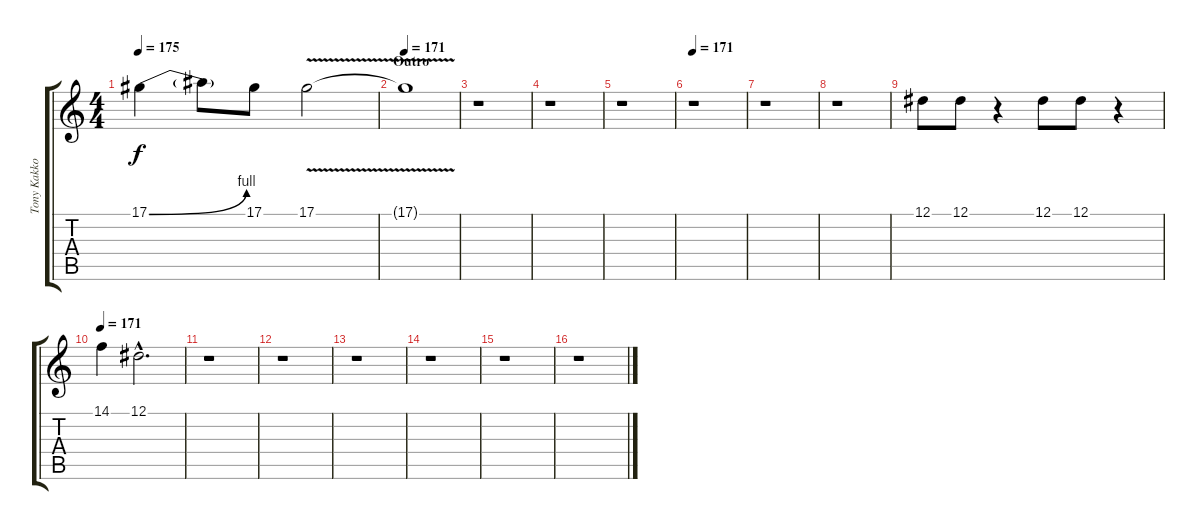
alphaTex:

\track ("Tony Kakko" "Tony Kakko") {instrument flute}
\staff {score tabs}
\tuning (Eb4 Bb3 Gb3 Db3 Ab2 Eb2) {hide}
\ts (4 4)
\tempo 175
\clef g2
\ks c
17.1{be (bend 0 0 60 4)}.4{dy f} 17.1{t}.8 17.1.8 17.1{v}.2 |
\section ("" "Outro")
\tempo 171
17.1{t}.1 |
r.1 |
r.1 |
r.1 |
\tempo 171
r.1 |
r.1 |
r.1 |
12.1.8 12.1.8 r.4 12.1.8 12.1.8 r.4 |
\tempo 171
14.1.4 12.1{hac}.2{d} |
r.1 |
r.1 |
r.1 |
r.1 |
r.1 |
r.1
